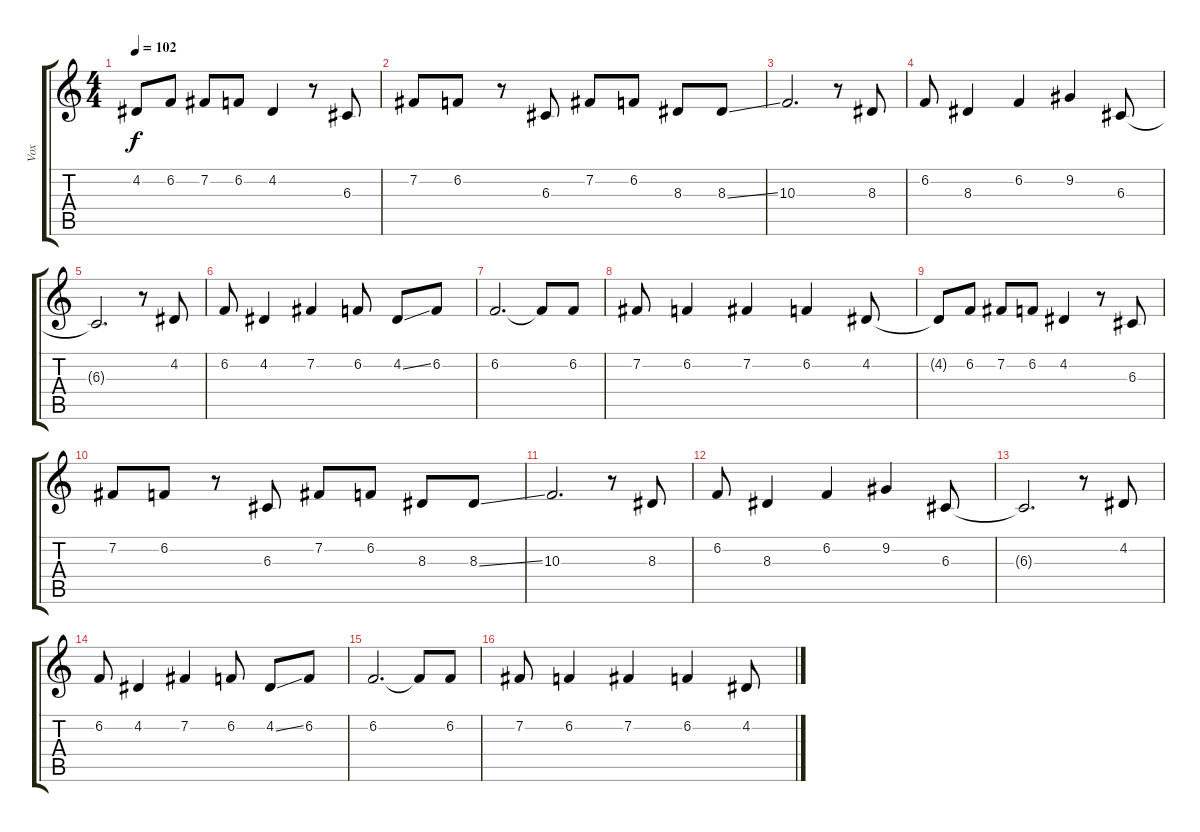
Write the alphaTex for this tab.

\track ("Vox" "Vox") {mute instrument lead2sawtooth}
\staff {score tabs}
\tuning (E4 B3 G3 D3 A2 E2) {hide}
\ts (4 4)
\tempo 102
\clef g2
\ks c
4.2{t}.8{dy f} 6.2.8 7.2.8 6.2.8 4.2.4 r.8 6.3.8 |
7.2.8 6.2.8 r.8 6.3.8 7.2.8 6.2.8 8.3.8 8.3{ss}.8 |
10.3.2{d} r.8 8.3.8 |
6.2.8 8.3.4 6.2.4 9.2.4 6.3.8 |
6.3{t}.2{d} r.8 4.2.8 |
6.2.8 4.2.4 7.2.4 6.2.8 4.2{ss}.8 6.2.8 |
6.2.2{d} 6.2{t}.8 6.2.8 |
7.2.8 6.2.4 7.2.4 6.2.4 4.2.8 |
4.2{t}.8 6.2.8 7.2.8 6.2.8 4.2.4 r.8 6.3.8 |
7.2.8 6.2.8 r.8 6.3.8 7.2.8 6.2.8 8.3.8 8.3{ss}.8 |
10.3.2{d} r.8 8.3.8 |
6.2.8 8.3.4 6.2.4 9.2.4 6.3.8 |
6.3{t}.2{d} r.8 4.2.8 |
6.2.8 4.2.4 7.2.4 6.2.8 4.2{ss}.8 6.2.8 |
6.2.2{d} 6.2{t}.8 6.2.8 |
7.2.8 6.2.4 7.2.4 6.2.4 4.2.8
